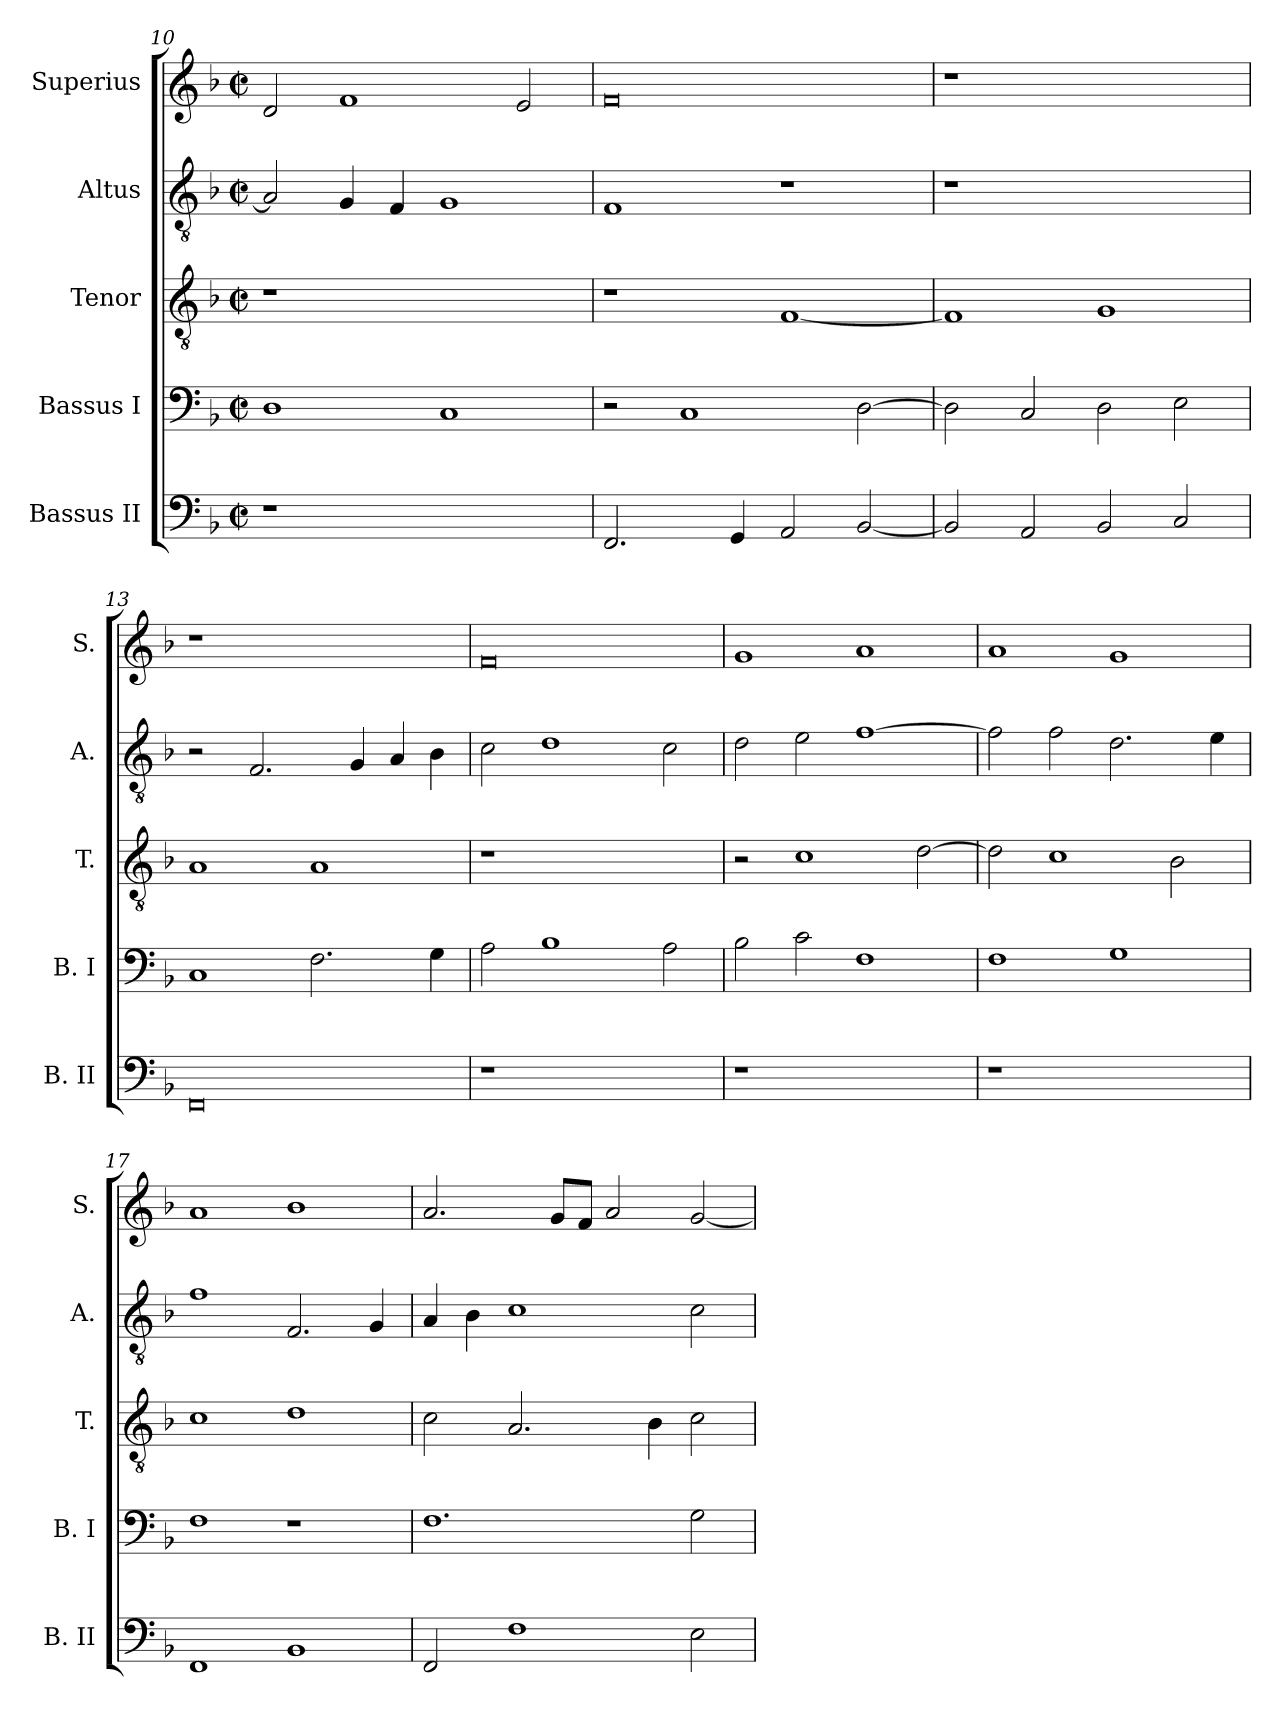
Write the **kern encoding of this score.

**kern	**kern	**kern	**kern	**kern
*part5	*part4	*part3	*part2	*part1
*staff5	*staff4	*staff3	*staff2	*staff1
*I"Bassus II	*I"Bassus I	*I"Tenor	*I"Altus	*I"Superius
*I'B. II	*I'B. I	*I'T.	*I'A.	*I'S.
*clefF4	*clefF4	*clefGv2	*clefGv2	*clefG2
*	*	*ITrd7c12	*ITrd7c12	*
*k[b-]	*k[b-]	*k[b-]	*k[b-]	*k[b-]
*F:	*F:	*F:	*F:	*F:
*M2/2	*M2/2	*M2/2	*M2/2	*M2/2
*met(c|)	*met(c|)	*met(c|)	*met(c|)	*met(c|)
=10	=10	=10	=10	=10
!LO:N:vis=1	!	!LO:N:vis=1	!	!
1r	1Di	1r	2AAi/]	2di/
.	.	.	4GGi/	1fi
.	.	.	4FFi/	.
1ryy	1Ci	1ryy	1GGi	.
.	.	.	.	2ei/
!!LO:PB:g=z
=11	=11	=11	=11	=11
2.FFi/	2r	1r	1FFi	0fi
.	1Ci	.	.	.
4GGi/	.	.	.	.
2AAi/	.	[<1FFi	1r	.
[<2BB-i/	[>2Di\	.	.	.
=12	=12	=12	=12	=12
!	!	!	!LO:N:vis=1	!LO:N:vis=1
2BB-i/]	2Di\]	1FFi]	1r	1r
2AAi/	2Ci/	.	.	.
2BB-i/	2Di\	1GGi	1ryy	1ryy
2Ci/	2Ei\	.	.	.
=13	=13	=13	=13	=13
!	!	!	!	!LO:N:vis=1
0FFi	1Ci	1AAi	2r	1r
.	.	.	2.FFi/	.
.	2.Fi\	1AAi	.	1ryy
.	.	.	4GGi/	.
.	.	.	4AAi/	.
.	4Gi\	.	4BB-i\	.
=14	=14	=14	=14	=14
!LO:N:vis=1	!	!LO:N:vis=1	!	!
1r	2Ai\	1r	2Ci\	0fi
.	1B-i	.	1Di	.
1ryy	.	1ryy	.	.
.	2Ai\	.	2Ci\	.
=15	=15	=15	=15	=15
!LO:N:vis=1	!	!	!	!
1r	2B-i\	2r	2Di\	1gi
.	2ci\	1Ci	2Ei\	.
1ryy	1Fi	.	[>1Fi	1ai
.	.	[>2Di\	.	.
!!LO:LB:g=z
=16	=16	=16	=16	=16
!LO:N:vis=1	!	!	!	!
1r	1Fi	2Di\]	2Fi\]	1ai
.	.	1Ci	2Fi\	.
1ryy	1Gi	.	2.Di\	1gi
.	.	2BB-i\	.	.
.	.	.	4Ei\	.
=17	=17	=17	=17	=17
1FFi	1Fi	1Ci	1Fi	1ai
1BB-i	1r	1Di	2.FFi/	1b-i
.	.	.	4GGi/	.
=18	=18	=18	=18	=18
2FFi/	1.Fi	2Ci\	4AAi/	2.ai/
.	.	.	4BB-i\	.
1Fi	.	2.AAi/	1Ci	.
.	.	.	.	8gi/L
.	.	.	.	8fi/J
.	.	.	.	2ai/
.	.	4BB-i\	.	.
2Ei\	2Gi\	2Ci\	2Ci\	[<2gi/
=	=	=	=	=
*-	*-	*-	*-	*-
